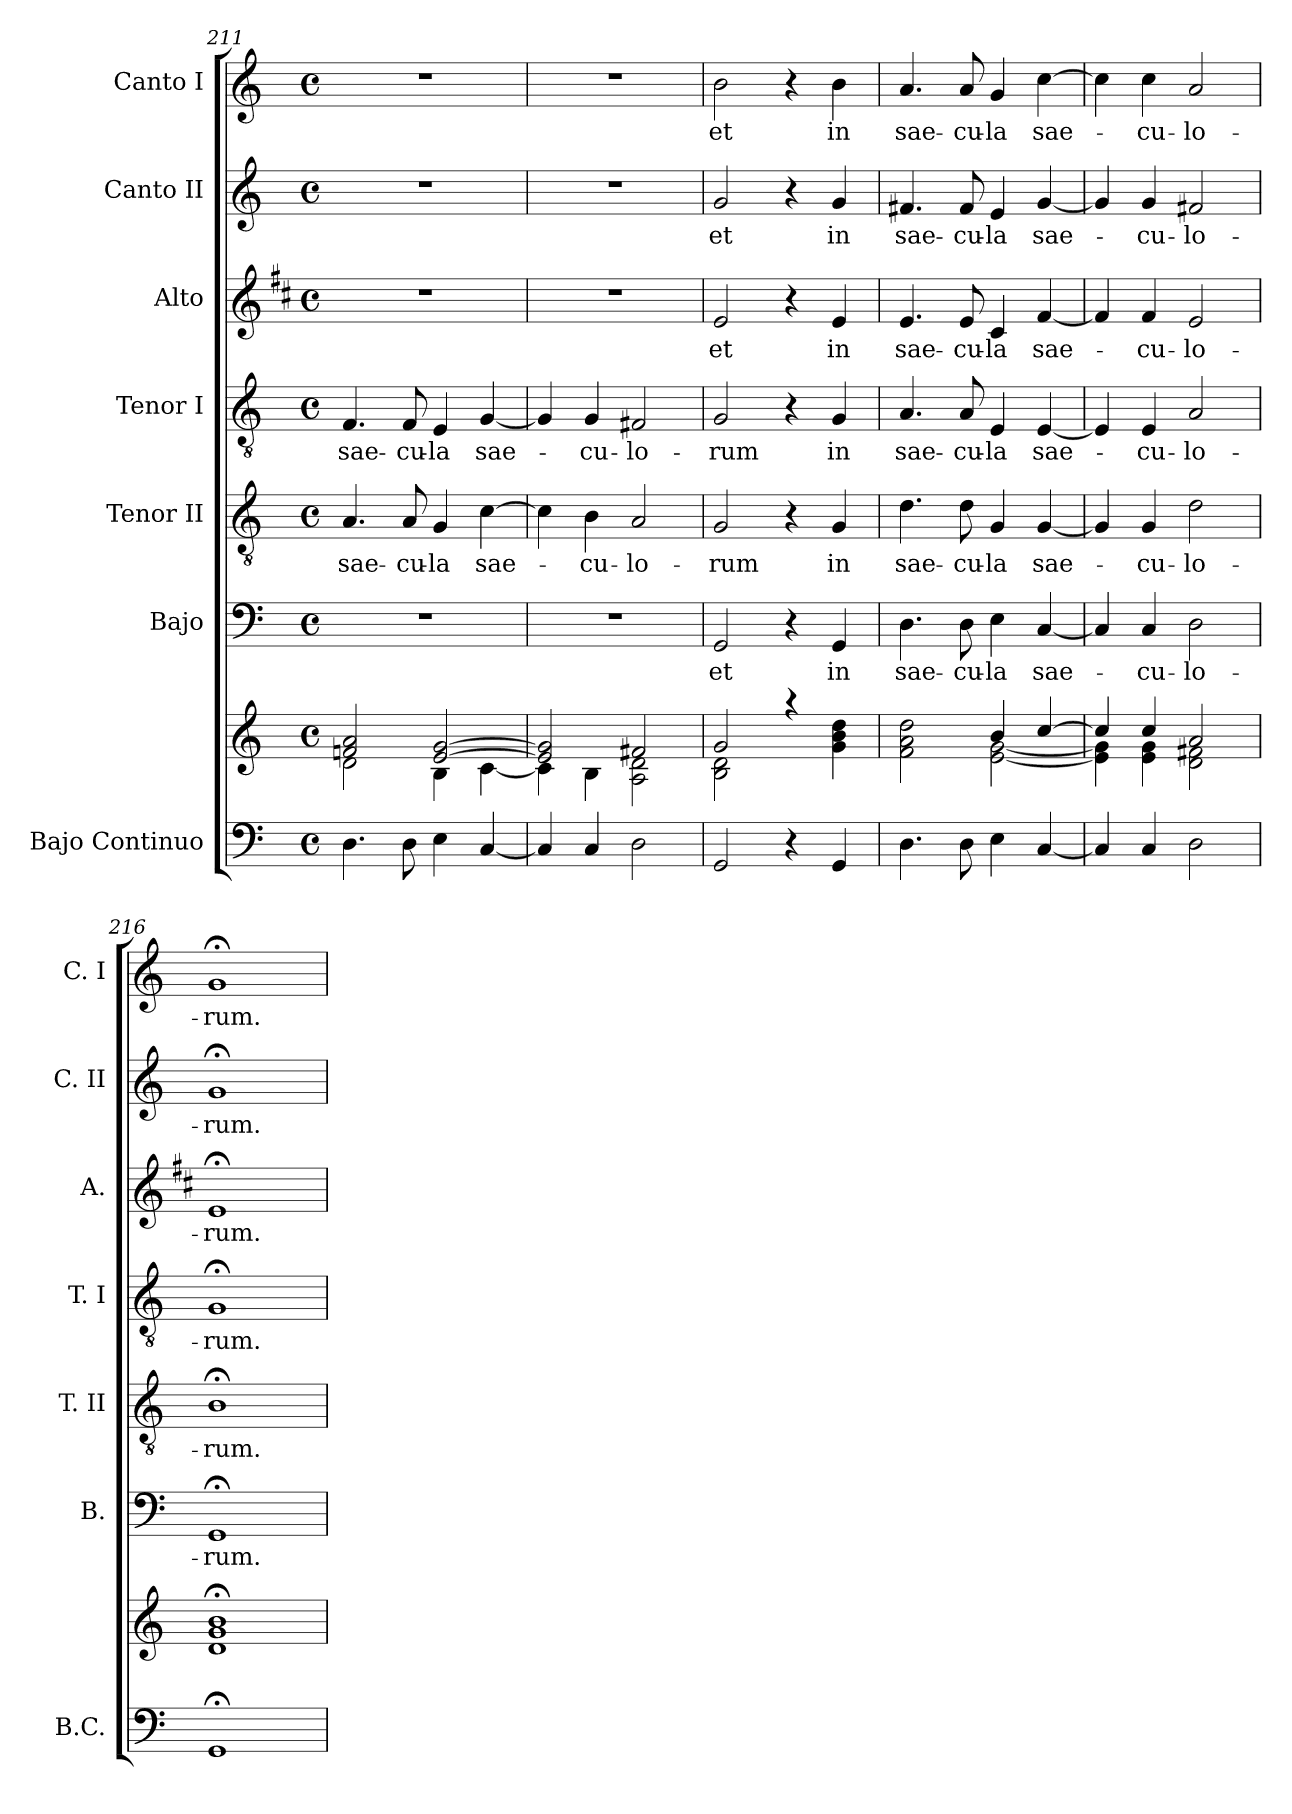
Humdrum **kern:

**kern	**kern	**kern	**text	**kern	**text	**kern	**text	**kern	**text	**kern	**text	**kern	**text
*part7	*part7	*part6	*part6	*part5	*part5	*part4	*part4	*part3	*part3	*part2	*part2	*part1	*part1
*staff8	*staff7	*staff6	*staff6	*staff5	*staff5	*staff4	*staff4	*staff3	*staff3	*staff2	*staff2	*staff1	*staff1
*I"Bajo Continuo	*	*I"Bajo	*	*I"Tenor II	*	*I"Tenor I	*	*I"Alto	*	*I"Canto II	*	*I"Canto I	*
*I'B.C.	*	*I'B.	*	*I'T. II	*	*I'T. I	*	*I'A.	*	*I'C. II	*	*I'C. I	*
!!LO:PB:g=z
*clefF4	*clefG2	*clefF4	*	*clefGv2	*	*clefGv2	*	*clefG2	*	*clefG2	*	*clefG2	*
*	*	*	*	*ITrd7c12	*	*ITrd7c12	*	*ITrd1c2	*	*	*	*	*
*k[]	*k[]	*k[]	*	*k[]	*	*k[]	*	*k[]	*	*k[]	*	*k[]	*
*M4/4	*M4/4	*M4/4	*	*M4/4	*	*M4/4	*	*M4/4	*	*M4/4	*	*M4/4	*
*met(c)	*met(c)	*met(c)	*	*met(c)	*	*met(c)	*	*met(c)	*	*met(c)	*	*met(c)	*
=211	=211	=211	=211	=211	=211	=211	=211	=211	=211	=211	=211	=211	=211
*	*^	*	*	*	*	*	*	*	*	*	*	*	*
4.D\	2fn/ 2a/	2d\	1r	.	4.AA/	sae-	4.FF/	sae-	1r	.	1r	.	1r	.
8D\	.	.	.	.	8AA/	-cu-	8FF/	-cu-	.	.	.	.	.	.
4E\	[2e/ [2g/	4B\	.	.	4GG/	-la	4EE/	-la	.	.	.	.	.	.
[4C/	.	[4c\	.	.	[4C\	sae-	[4GG/	sae-	.	.	.	.	.	.
=212	=212	=212	=212	=212	=212	=212	=212	=212	=212	=212	=212	=212	=212	=212
4C/]	2e/] 2g/]	4c\]	1r	.	4C\]	.	4GG/]	.	1r	.	1r	.	1r	.
4C/	.	4B\	.	.	4BB\	-cu-	4GG/	-cu-	.	.	.	.	.	.
2D\	2f#X/	2A\ 2d\	.	.	2AA/	-lo-	2FF#X/	-lo-	.	.	.	.	.	.
=213	=213	=213	=213	=213	=213	=213	=213	=213	=213	=213	=213	=213	=213	=213
2GG/	2g/	2B\ 2d\	2GG/	et	2GG/	-rum	2GG/	-rum	2d/	et	2g/	et	2b\	et
4r	4raa	2ryy	4r	.	4r	.	4r	.	4r	.	4r	.	4r	.
4GG/	4g\ 4b\ 4dd\	.	4GG/	in	4GG/	in	4GG/	in	4d/	in	4g/	in	4b\	in
=214	=214	=214	=214	=214	=214	=214	=214	=214	=214	=214	=214	=214	=214	=214
4.D\	2f\ 2a\ 2dd\	2ryy	4.D\	sae-	4.D\	sae-	4.AA/	sae-	4.d/	sae-	4.f#X/	sae-	4.a/	sae-
8D\	.	.	8D\	-cu-	8D\	-cu-	8AA/	-cu-	8d/	-cu-	8f#/	-cu-	8a/	-cu-
4E\	4b/	[2e\ [2g\	4E\	-la	4GG/	-la	4EE/	-la	4B/	-la	4e/	-la	4g/	-la
[4C/	[4cc/	.	[4C/	sae-	[4GG/	sae-	[4EE/	sae-	[4e/	sae-	[4g/	sae-	[4cc\	sae-
=215	=215	=215	=215	=215	=215	=215	=215	=215	=215	=215	=215	=215	=215	=215
4C/]	4cc/]	4e\] 4g\]	4C/]	.	4GG/]	.	4EE/]	.	4e/]	.	4g/]	.	4cc\]	.
4C/	4cc/	4e\ 4g\	4C/	-cu-	4GG/	-cu-	4EE/	-cu-	4e/	-cu-	4g/	-cu-	4cc\	-cu-
2D\	2a/	2d\ 2f#X\	2D\	-lo-	2D\	-lo-	2AA/	-lo-	2d/	-lo-	2f#X/	-lo-	2a/	-lo-
*	*v	*v	*	*	*	*	*	*	*	*	*	*	*	*
=216	=216	=216	=216	=216	=216	=216	=216	=216	=216	=216	=216	=216	=216
1GG;<	1d;< 1g;< 1b;<	1GG;<	-rum.	1BB;<	-rum.	1GG;<	-rum.	1d;<	-rum.	1g;<	-rum.	1g;<	-rum.
=	=	=	=	=	=	=	=	=	=	=	=	=	=
*-	*-	*-	*-	*-	*-	*-	*-	*-	*-	*-	*-	*-	*-
